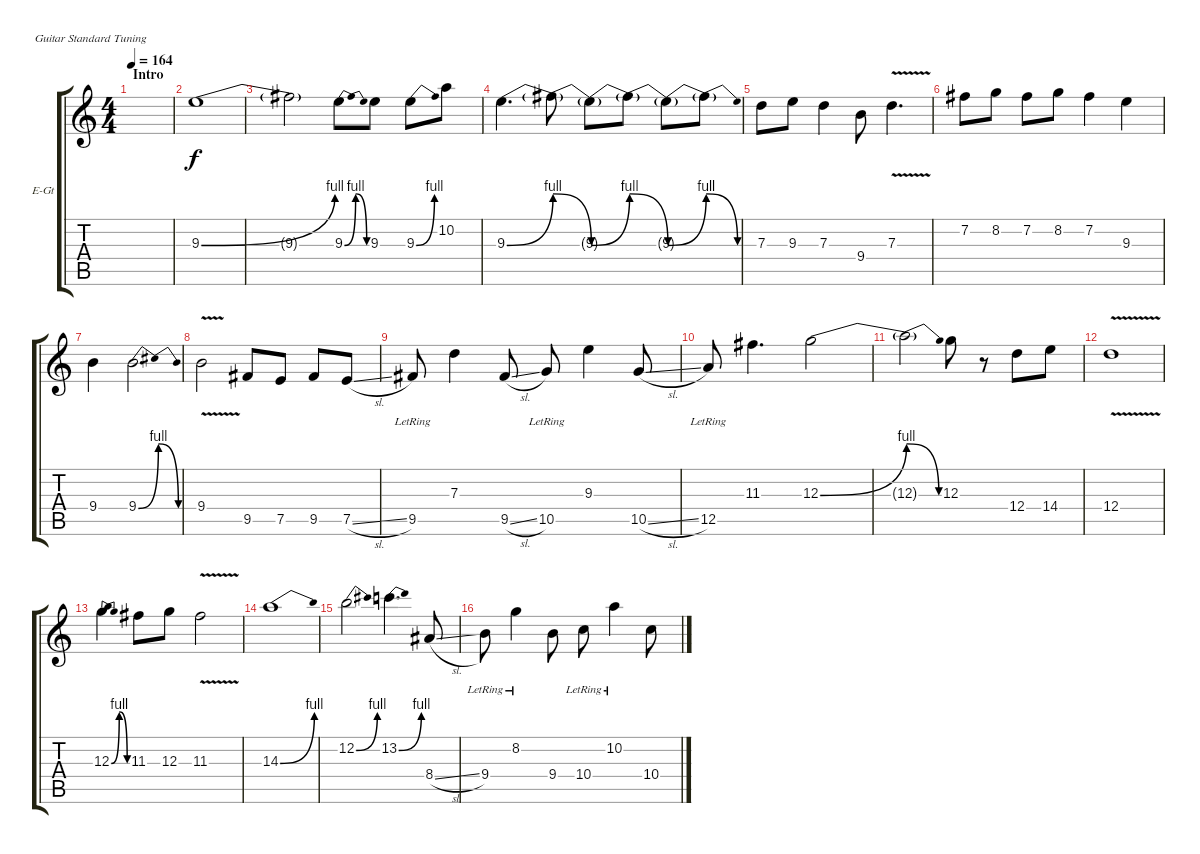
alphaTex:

\defaultSystemsLayout 4
\bracketExtendMode groupsimilarinstruments
\firstSystemTrackNameOrientation horizontal
\otherSystemsTrackNameOrientation horizontal
\track ("Lead Guitar (Drive)" "E-Gt") {instrument overdrivenguitar}
\staff {score tabs}
\tuning (E4 B3 G3 D3 A2 E2)
\ts (4 4)
\section ("" "Intro")
\tempo 164
\clef g2
\ks c
|
9.3{be (bend 0 0 15 4)}.1 |
9.3{t}.2 9.3{be (bendrelease 0 0 10.2 4 20.4 4 30 0)}.8 9.3.8 9.3{be (bend 0 0 15 4)}.8 10.2.8 |
9.3{be (bend 0 0 15 4)}.4{d} 9.3{be (release 0 4 15 0) t}.8 9.3{be (bend 0 0 15 4) t}.8 9.3{be (release 0 4 15 0) t}.8 9.3{be (bend 0 0 15 4) t}.8 9.3{be (release 0 4 15 0) t}.8 |
7.3.8 9.3.8 7.3.4 9.4.8 7.3{v}.4{d} |
7.2.8 8.2.8 7.2.8 8.2.8 7.2.4 9.3.4 |
9.4.4 9.4{be (bendrelease 0 0 10.2 4 20.4 4 30 0)}.2{d} |
9.4{v}.2 9.5.8 7.5.8 9.5.8 7.5{sl}.8 |
9.5{lr}.8 7.3.4 9.5{sl}.8 10.5{lr}.8 9.3.4 10.5{sl}.8 |
12.5{lr}.8 11.3.4{d} 12.3{be (bend 0 0 15 4)}.2 |
12.3{be (release 0 4 15 0) t}.2 12.3.8 r.8 12.4.8 14.4.8 |
12.4{v}.1 |
12.3{be (bendrelease 0 0 10.2 4 20.4 4 30 0)}.4 11.3.8 12.3.8 11.3{v}.2 |
14.3{be (bend 0 0 15 4)}.1 |
12.2{be (bend 0 0 15 4)}.2 13.2{be (bend 0 0 15 4)}.4{d} 8.4{sl}.8 |
9.4{lr}.8 8.2{lr}.4 9.4.8 10.4{lr}.8 10.2{lr}.4 10.4{sl}.8
